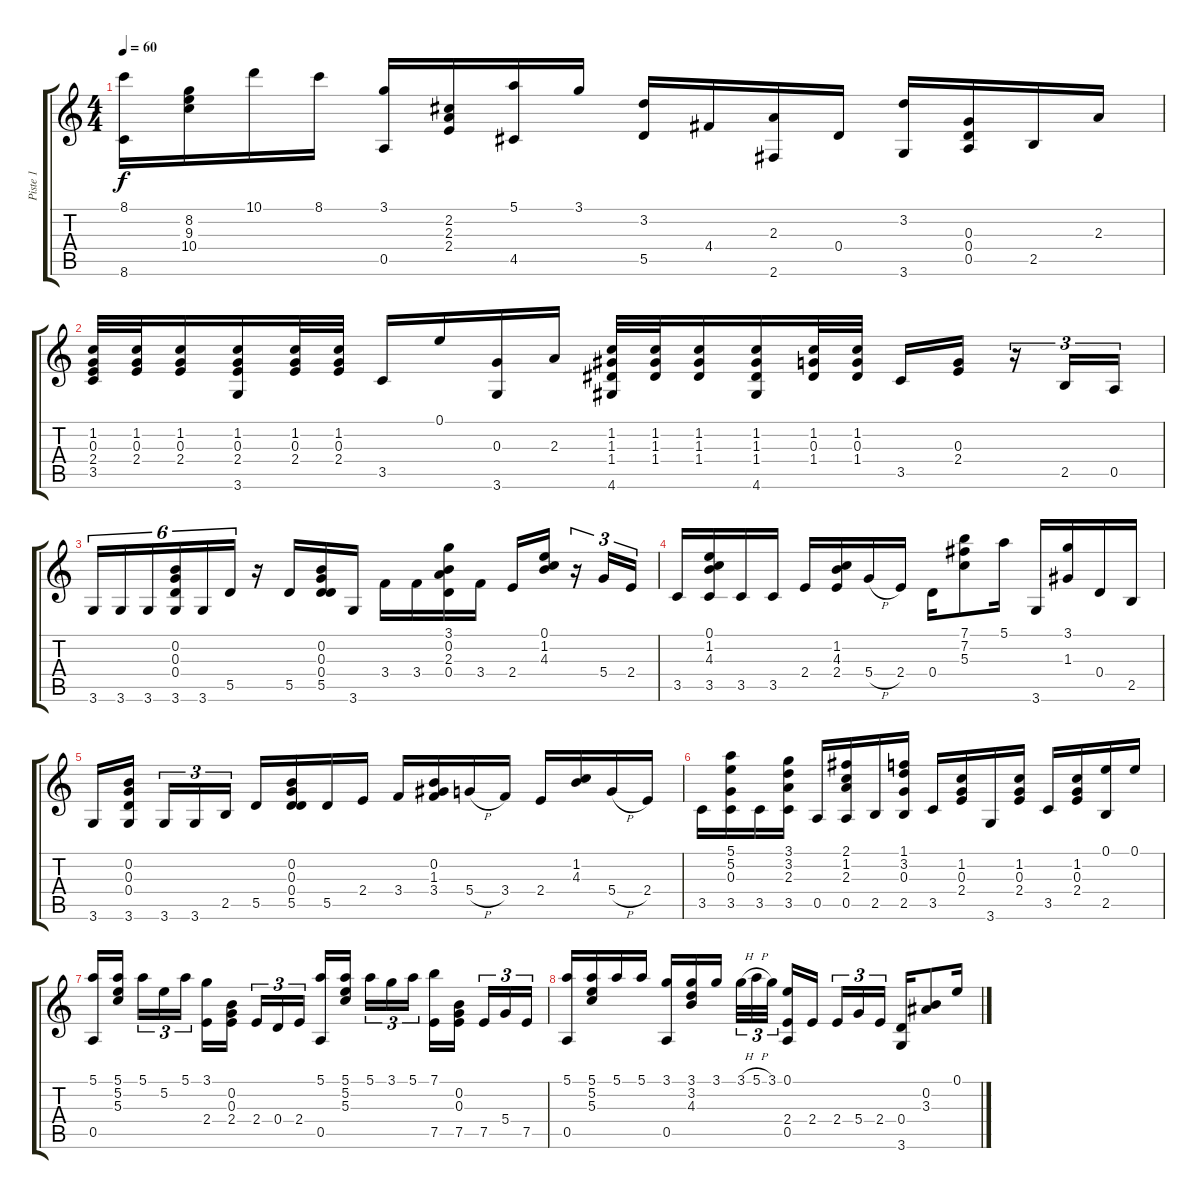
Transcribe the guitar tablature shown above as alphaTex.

\track ("Piste 1" "Piste 1") {instrument acousticguitarnylon}
\staff {score tabs}
\tuning (E4 B3 G3 D3 A2 E2) {hide}
\ts (4 4)
\tempo 60
\clef g2
\ks c
(8.1 8.6).16{dy f} (8.2 9.3 10.4).16 10.1.16 8.1.16 (3.1 0.5).16 (2.2 2.3 2.4).16 (5.1 4.5).16 3.1.16 (3.2 5.5).16 4.4.16 (2.3 2.6).16 0.4.16 (3.2 3.6).16 (0.3 0.4 0.5).16 2.5.16 2.3.16 |
(1.2 0.3 2.4 3.5).32 (1.2 0.3 2.4).32 (1.2 0.3 2.4).16 (1.2 0.3 2.4 3.6).16 (1.2 0.3 2.4).32 (1.2 0.3 2.4).32 3.5.16 0.1.16 (0.3 3.6).16 2.3.16 (1.2 1.3 1.4 4.6).32 (1.2 1.3 1.4).32 (1.2 1.3 1.4).16 (1.2 1.3 1.4 4.6).16 (1.2 0.3 1.4).32 (1.2 0.3 1.4).32 3.5.16 (0.3 2.4).16 r.16{tu (3 2)} 2.5.16{tu (3 2)} 0.5.16{tu (3 2)} |
3.6.16{tu (6 4)} 3.6.16{tu (6 4)} 3.6.16{tu (6 4)} (0.2 0.3 0.4 3.6).16{tu (6 4)} 3.6.16{tu (6 4)} 5.5.16{tu (6 4)} r.16 5.5.16 (0.2 0.3 0.4 5.5).16 3.6.16 3.4.16 3.4.16 (3.1 0.2 2.3 0.4).16 3.4.16 2.4.16 (0.1 1.2 4.3).16 r.16{tu (3 2)} 5.4.16{tu (3 2)} 2.4.16{tu (3 2)} |
3.5.16 (0.1 1.2 4.3 3.5).16 3.5.16 3.5.16 2.4.16 (1.2 4.3 2.4).16 5.4{h}.16 2.4.16 0.4.16 (7.1 7.2 5.3).8 5.1.16 3.6.16 (3.1 1.3).16 0.4.16 2.5.16 |
3.6.16 (0.2 0.3 0.4 3.6).16 3.6.16{tu (3 2)} 3.6.16{tu (3 2)} 2.5.16{tu (3 2)} 5.5.16 (0.2 0.3 0.4 5.5).16 5.5.16 2.4.16 3.4.16 (0.2 1.3 3.4).16 5.4{h}.16 3.4.16 2.4.16 (1.2 4.3).16 5.4{h}.16 2.4.16 |
3.5.16 (5.1 5.2 0.3 3.5).16 3.5.16 (3.1 3.2 2.3 3.5).16 0.5.16 (2.1 1.2 2.3 0.5).16 2.5.16 (1.1 3.2 0.3 2.5).16 3.5.16 (1.2 0.3 2.4).16 3.6.16 (1.2 0.3 2.4).16 3.5.16 (1.2 0.3 2.4).16 (0.1 2.5).16 0.1.16 |
(5.1 0.5).16 (5.1 5.2 5.3).16 5.1.16{tu (3 2)} 5.2.16{tu (3 2)} 5.1.16{tu (3 2)} (3.1 2.4).16 (0.2 0.3 2.4).16 2.4.16{tu (3 2)} 0.4.16{tu (3 2)} 2.4.16{tu (3 2)} (5.1 0.5).16 (5.1 5.2 5.3).16 5.1.16{tu (3 2)} 3.1.16{tu (3 2)} 5.1.16{tu (3 2)} (7.1 7.5).16 (0.2 0.3 7.5).16 7.5.16{tu (3 2)} 5.4.16{tu (3 2)} 7.5.16{tu (3 2)} |
(5.1 0.5).16 (5.1 5.2 5.3).16 5.1.16 5.1.16 (3.1 0.5).16 (3.1 3.2 4.3).16 3.1.16 3.1{h}.32{tu (3 2)} 5.1{h}.32{tu (3 2)} 3.1.32{tu (3 2)} (0.1 2.4 0.5).16 2.4.16 2.4.16{tu (3 2)} 5.4.16{tu (3 2)} 2.4.16{tu (3 2)} (0.4 3.6).16 (0.2 3.3).8 0.1.16
